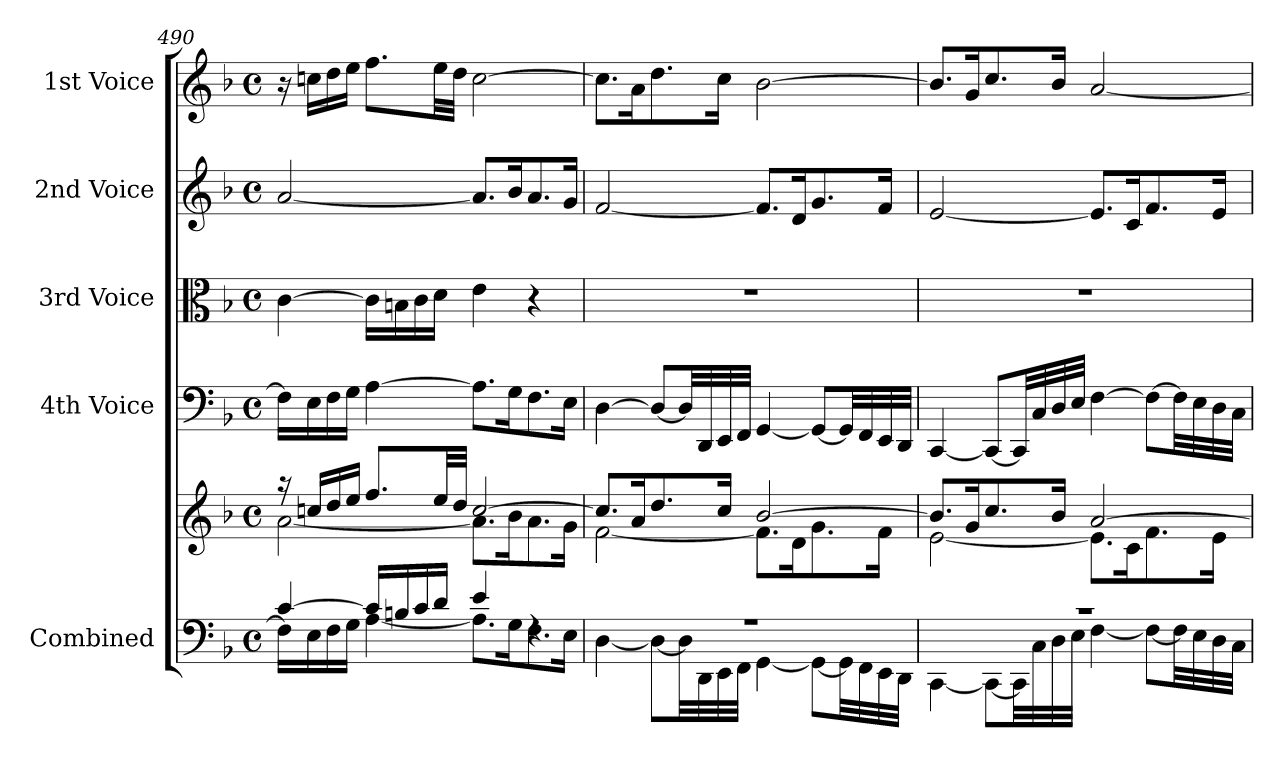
**kern	**kern	**kern	**kern	**kern	**kern
*part5	*part5	*part4	*part3	*part2	*part1
*staff6	*staff5	*staff4	*staff3	*staff2	*staff1
*I"Combined	*	*I"4th Voice	*I"3rd Voice	*I"2nd Voice	*I"1st Voice
*clefF4	*clefG2	*clefF4	*clefC3	*clefG2	*clefG2
*k[b-]	*k[b-]	*k[b-]	*k[b-]	*k[b-]	*k[b-]
*M4/4	*M4/4	*M4/4	*M4/4	*M4/4	*M4/4
*met(c)	*met(c)	*met(c)	*met(c)	*met(c)	*met(c)
=490	=490	=490	=490	=490	=490
*^	*^	*	*	*	*
[4c/	16F\LL]	16r	[2a\	16F\LL]	[4c\	[2a/	16r
.	16E\	16ccn/LL	.	16E\	.	.	16ccn\LL
.	16F\	16dd/	.	16F\	.	.	16dd\
.	16G\JJ	16ee/JJ	.	16G\JJ	.	.	16ee\JJ
16c/LL]	[4A\	8.ff/L	.	[4A\	16c\LL]	.	8.ff\L
16Bn/	.	.	.	.	16Bn\	.	.
16c/	.	.	.	.	16c\	.	.
16d/JJ	.	32ee/LL	.	.	16d\JJ	.	32ee\LL
.	.	32dd/JJJ	.	.	.	.	32dd\JJJ
4e/	8.A\L]	[2cc/	8.a\L]	8.A\L]	4e\	8.a/L]	[2cc\
.	16G\K	.	16b-\K	16G\K	.	16b-/K	.
4rF	8.F\	.	8.a\	8.F\	4r	8.a/	.
.	16E\Jk	.	16g\Jk	16E\Jk	.	16g/Jk	.
!!LO:LB:g=z
=491	=491	=491	=491	=491	=491	=491	=491
1r	[4D\	8.cc/L]	[2f\	[4D\	1r	[2f/	8.cc\L]
.	.	16a/K	.	.	.	.	16a\K
.	8D\L_	8.dd/	.	8D/L_	.	.	8.dd\
.	32D\LL]	.	.	32D/LL]	.	.	.
.	32DD\	.	.	32DD/	.	.	.
.	32EE\	16cc/Jk	.	32EE/	.	.	16cc\Jk
.	32FF\JJJ	.	.	32FF/JJJ	.	.	.
.	[4GG\	[2b-/	8.f\L]	[4GG/	.	8.f/L]	[2b-\
.	.	.	16d\K	.	.	16d/K	.
.	8GG\L_	.	8.g\	8GG/L_	.	8.g/	.
.	32GG\LL]	.	.	32GG/LL]	.	.	.
.	32FF\	.	.	32FF/	.	.	.
.	32EE\	.	16f\Jk	32EE/	.	16f/Jk	.
.	32DD\JJJ	.	.	32DD/JJJ	.	.	.
=492	=492	=492	=492	=492	=492	=492	=492
1r	[4CC\	8.b-/L]	[2e\	[4CC/	1r	[2e/	8.b-/L]
.	.	16g/K	.	.	.	.	16g/K
.	8CC\L_	8.cc/	.	8CC/L_	.	.	8.cc/
.	32CC\LL]	.	.	32CC/LL]	.	.	.
.	32C\	.	.	32C/	.	.	.
.	32D\	16b-/Jk	.	32D/	.	.	16b-/Jk
.	32E\JJJ	.	.	32E/JJJ	.	.	.
.	[4F\	[2a/	8.e\L]	[4F\	.	8.e/L]	[2a/
.	.	.	16c\K	.	.	16c/K	.
.	8F\L_	.	8.f\	8F\L_	.	8.f/	.
.	32F\LL]	.	.	32F\LL]	.	.	.
.	32E\	.	.	32E\	.	.	.
.	32D\	.	16e\Jk	32D\	.	16e/Jk	.
.	32C\JJJ	.	.	32C\JJJ	.	.	.
*v	*v	*	*	*	*	*	*
*	*v	*v	*	*	*	*
=	=	=	=	=	=
*-	*-	*-	*-	*-	*-
